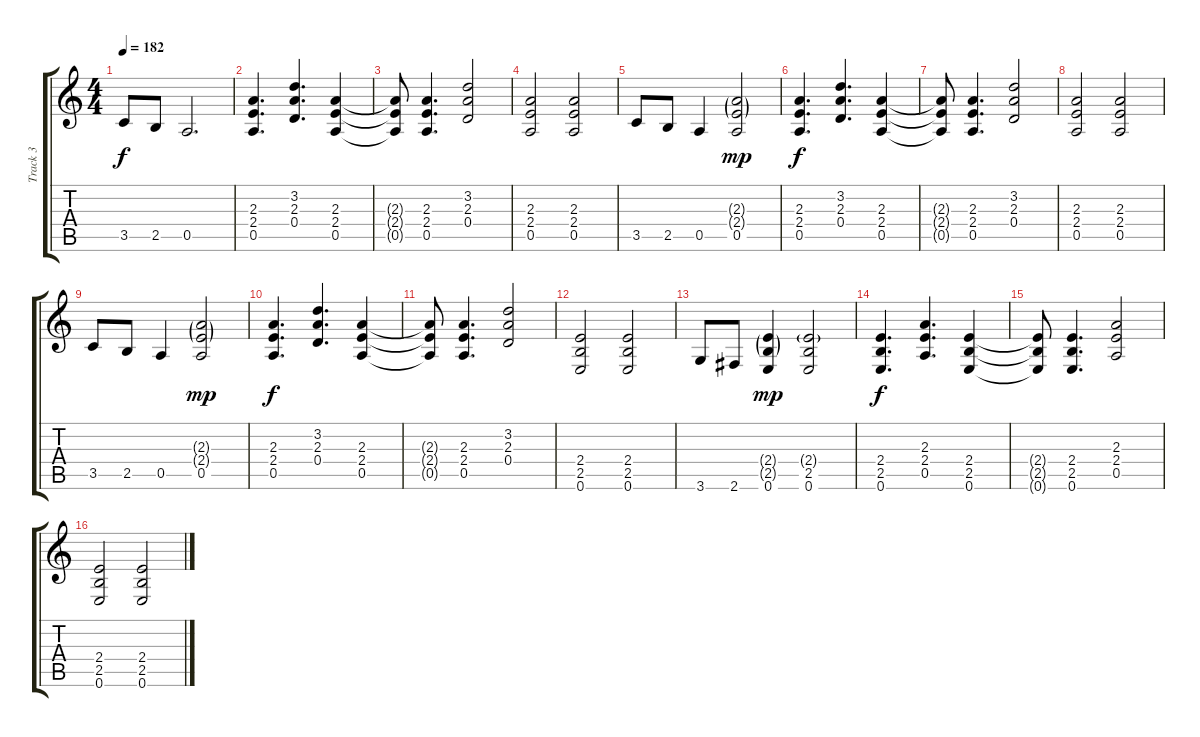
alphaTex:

\track ("Track 3" "Track 3") {instrument overdrivenguitar}
\staff {score tabs}
\tuning (E4 B3 G3 D3 A2 E2) {hide}
\ts (4 4)
\tempo 182
\clef g2
\ks c
3.5.8{dy f} 2.5.8 0.5.2{d} |
(2.3 2.4 0.5).4{d} (3.2 2.3 0.4).4{d} (2.3 2.4 0.5).4 |
(2.3{t} 2.4{t} 0.5{t}).8 (2.3 2.4 0.5).4{d} (3.2 2.3 0.4).2 |
(2.3 2.4 0.5).2 (2.3 2.4 0.5).2 |
3.5.8 2.5.8 0.5.4 (2.3{g} 2.4{g} 0.5).2{dy mp} |
(2.3 2.4 0.5).4{d dy f} (3.2 2.3 0.4).4{d} (2.3 2.4 0.5).4 |
(2.3{t} 2.4{t} 0.5{t}).8 (2.3 2.4 0.5).4{d} (3.2 2.3 0.4).2 |
(2.3 2.4 0.5).2 (2.3 2.4 0.5).2 |
3.5.8 2.5.8 0.5.4 (2.3{g} 2.4{g} 0.5).2{dy mp} |
(2.3 2.4 0.5).4{d dy f} (3.2 2.3 0.4).4{d} (2.3 2.4 0.5).4 |
(2.3{t} 2.4{t} 0.5{t}).8 (2.3 2.4 0.5).4{d} (3.2 2.3 0.4).2 |
(2.4 2.5 0.6).2 (2.4 2.5 0.6).2 |
3.6.8 2.6.8 (2.4{g} 2.5{g} 0.6).4{dy mp} (2.4{g} 2.5 0.6).2 |
(2.4 2.5 0.6).4{d dy f} (2.3 2.4 0.5).4{d} (2.4 2.5 0.6).4 |
(2.4{t} 2.5{t} 0.6{t}).8 (2.4 2.5 0.6).4{d} (2.3 2.4 0.5).2 |
(2.4 2.5 0.6).2 (2.4 2.5 0.6).2
